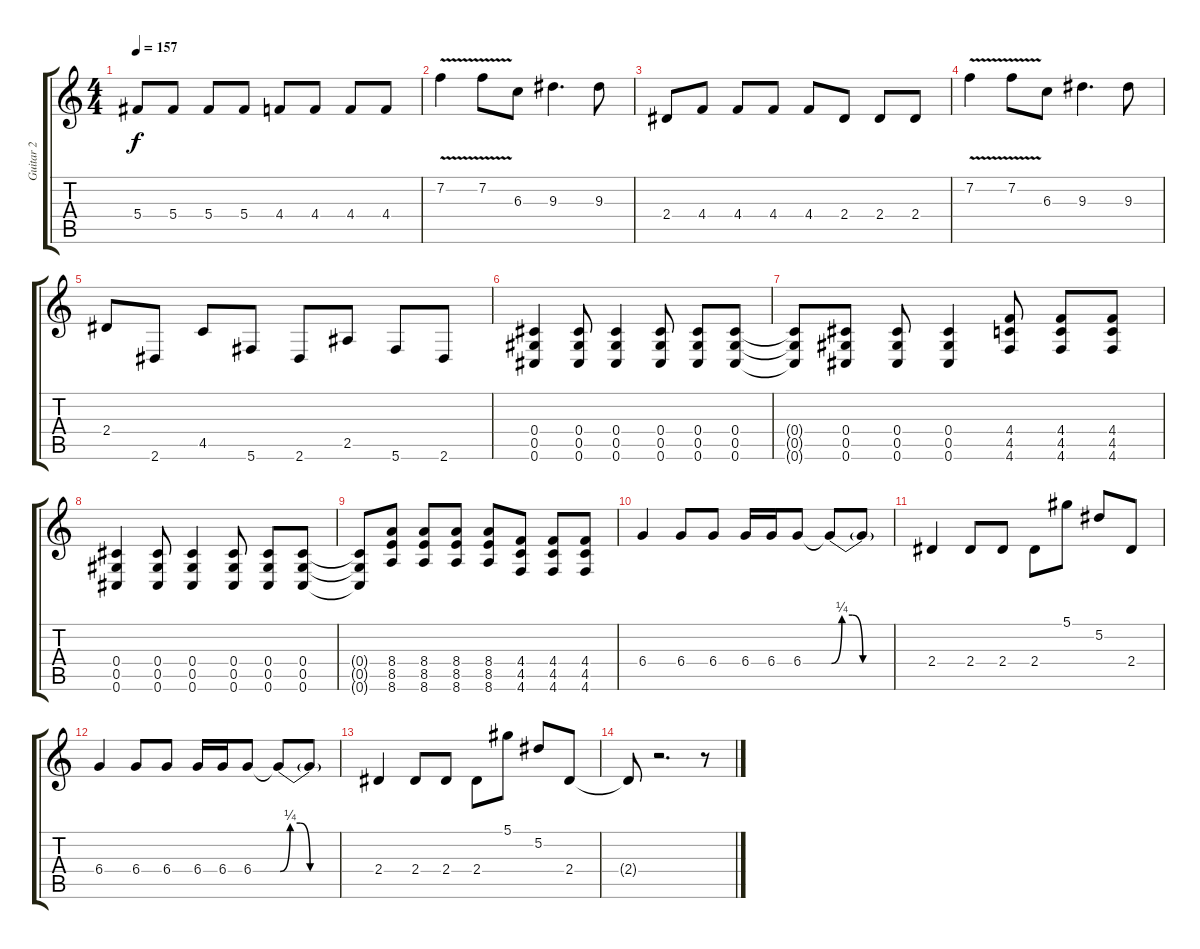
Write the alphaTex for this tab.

\track ("Guitar 2" "Guitar 2") {instrument overdrivenguitar}
\staff {score tabs}
\tuning (Eb4 Bb3 Gb3 Db3 Ab2 Db2) {hide}
\ts (4 4)
\tempo 157
\clef g2
\ks c
5.4.8{dy f} 5.4.8 5.4.8 5.4.8 4.4.8 4.4.8 4.4.8 4.4.8 |
7.2{v}.4 7.2{v}.8 6.3.8 9.3.4{d} 9.3.8 |
2.4.8 4.4.8 4.4.8 4.4.8 4.4.8 2.4.8 2.4.8 2.4.8 |
7.2{v}.4 7.2{v}.8 6.3.8 9.3.4{d} 9.3.8 |
2.4.8 2.6.8 4.5.8 5.6.8 2.6.8 2.5.8 5.6.8 2.6.8 |
(0.4 0.5 0.6).4 (0.4 0.5 0.6).8 (0.4 0.5 0.6).4 (0.4 0.5 0.6).8 (0.4 0.5 0.6).8 (0.4 0.5 0.6).8 |
(0.4{t} 0.5{t} 0.6{t}).8 (0.4 0.5 0.6).8 (0.4 0.5 0.6).8 (0.4 0.5 0.6).4 (4.4 4.5 4.6).8 (4.4 4.5 4.6).8 (4.4 4.5 4.6).8 |
(0.4 0.5 0.6).4 (0.4 0.5 0.6).8 (0.4 0.5 0.6).4 (0.4 0.5 0.6).8 (0.4 0.5 0.6).8 (0.4 0.5 0.6).8 |
(0.4{t} 0.5{t} 0.6{t}).8 (8.4 8.5 8.6).8 (8.4 8.5 8.6).8 (8.4 8.5 8.6).8 (8.4 8.5 8.6).8 (4.4 4.5 4.6).8 (4.4 4.5 4.6).8 (4.4 4.5 4.6).8 |
6.4.4 6.4.8 6.4.8 6.4.16 6.4.16 6.4.8 6.4{be (custom 0 0 10 1 20 1 30 0 60 0) t}.8 6.4{t}.8 |
2.4.4 2.4.8 2.4.8 2.4.8 5.1.8 5.2.8 2.4.8 |
6.4.4 6.4.8 6.4.8 6.4.16 6.4.16 6.4.8 6.4{be (custom 0 0 10 1 20 1 30 0 60 0) t}.8 6.4{t}.8 |
2.4.4 2.4.8 2.4.8 2.4.8 5.1.8 5.2.8 2.4.8 |
2.4{t}.8 r.2{d} r.8
